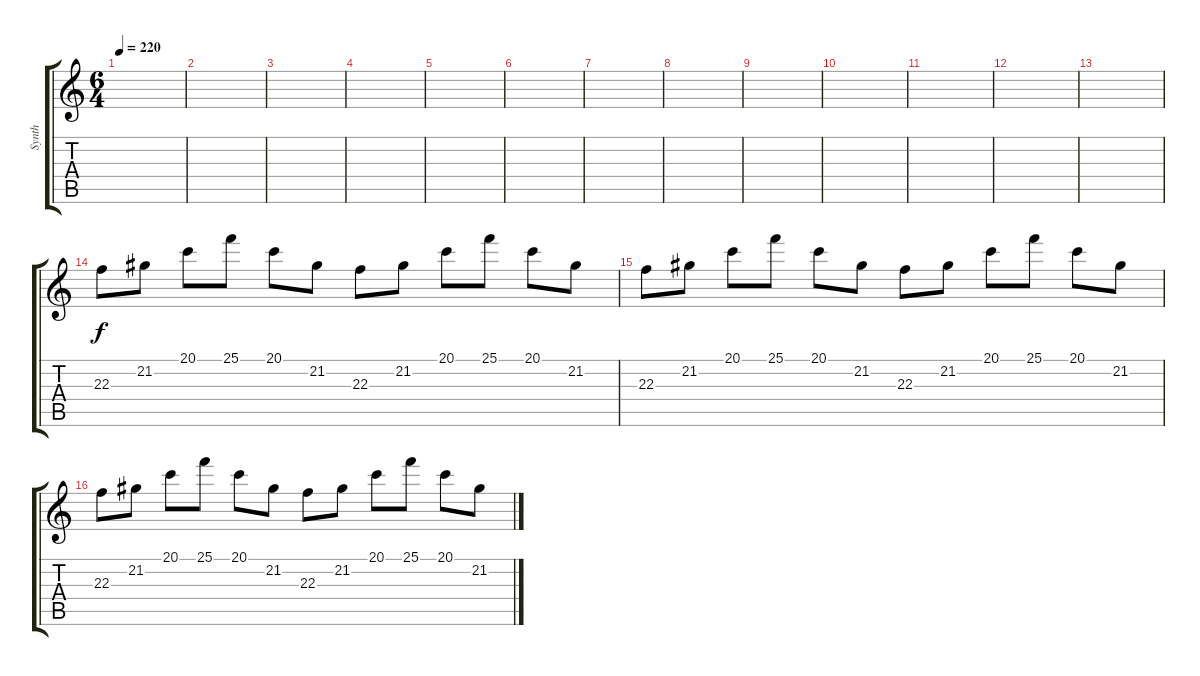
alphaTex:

\track ("Synth" "Synth") {instrument marimba}
\staff {score tabs}
\tuning (E4 B3 G3 D3 A2 E2) {hide}
\ts (6 4)
\tempo 220
\clef g2
\ks c
|
|
|
|
|
|
|
|
|
|
|
|
|
22.3.8{volume 9 instrument marimba} 21.2.8 20.1.8 25.1.8 20.1.8 21.2.8 22.3.8 21.2.8 20.1.8 25.1.8 20.1.8 21.2.8 |
22.3.8 21.2.8 20.1.8 25.1.8 20.1.8 21.2.8 22.3.8 21.2.8 20.1.8 25.1.8 20.1.8 21.2.8 |
22.3.8 21.2.8 20.1.8 25.1.8 20.1.8 21.2.8 22.3.8 21.2.8 20.1.8 25.1.8 20.1.8 21.2.8
